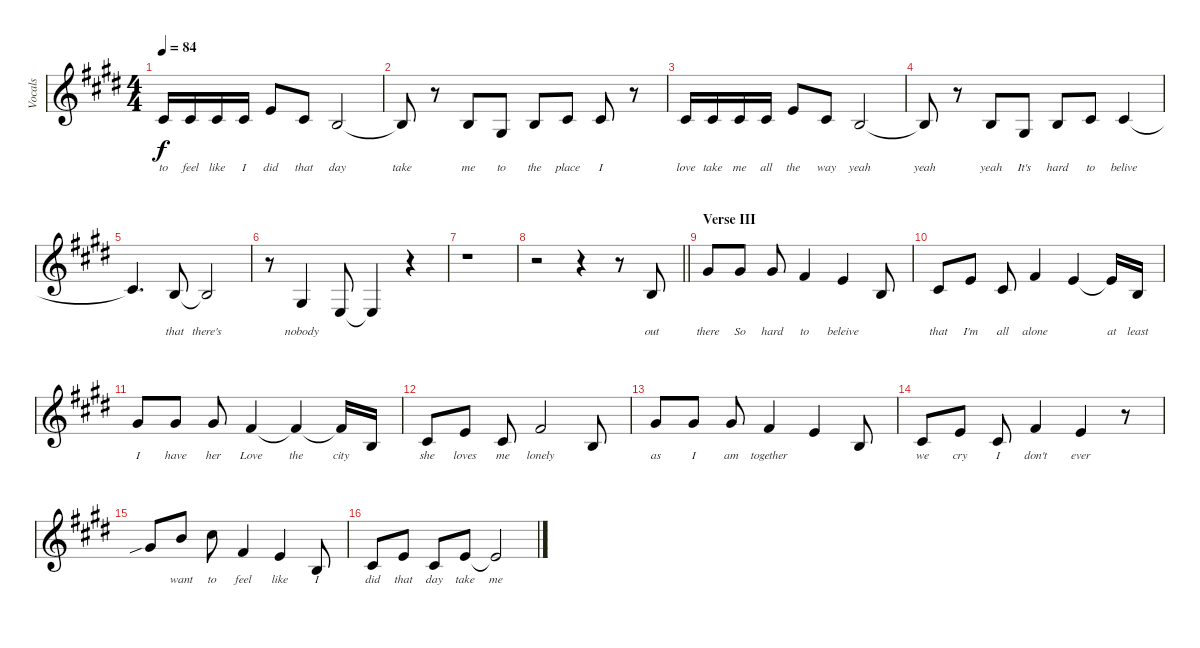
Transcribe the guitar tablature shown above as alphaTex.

\track ("Vocals" "Vocals") {instrument flute}
\staff {score}
\tuning (E4 B3 G3 D3 A2 E2) {hide}
\ts (4 4)
\tempo 84
\clef g2
\ks e
2.2.16{lyrics (0 "to") lyrics (1 "") lyrics (2 "") lyrics (3 "") lyrics (4 "") dy f} 2.2.16{lyrics (0 "feel") lyrics (1 "") lyrics (2 "") lyrics (3 "") lyrics (4 "")} 2.2.16{lyrics (0 "like") lyrics (1 "") lyrics (2 "") lyrics (3 "") lyrics (4 "")} 2.2.16{lyrics (0 "I") lyrics (1 "") lyrics (2 "") lyrics (3 "") lyrics (4 "")} 0.1.8{lyrics (0 "did") lyrics (1 "") lyrics (2 "") lyrics (3 "") lyrics (4 "")} 2.2.8{lyrics (0 "that") lyrics (1 "") lyrics (2 "") lyrics (3 "") lyrics (4 "")} 0.2.2{lyrics (0 "day") lyrics (1 "") lyrics (2 "") lyrics (3 "") lyrics (4 "")} |
0.2{t}.8{lyrics (0 "take") lyrics (1 "") lyrics (2 "") lyrics (3 "") lyrics (4 "")} r.8 0.2.8{lyrics (0 "me") lyrics (1 "") lyrics (2 "") lyrics (3 "") lyrics (4 "")} 1.3.8{lyrics (0 "to") lyrics (1 "") lyrics (2 "") lyrics (3 "") lyrics (4 "")} 0.2.8{lyrics (0 "the") lyrics (1 "") lyrics (2 "") lyrics (3 "") lyrics (4 "")} 2.2.8{lyrics (0 "place") lyrics (1 "") lyrics (2 "") lyrics (3 "") lyrics (4 "")} 2.2.8{lyrics (0 "I") lyrics (1 "") lyrics (2 "") lyrics (3 "") lyrics (4 "")} r.8 |
2.2.16{lyrics (0 "love") lyrics (1 "") lyrics (2 "") lyrics (3 "") lyrics (4 "")} 2.2.16{lyrics (0 "take") lyrics (1 "") lyrics (2 "") lyrics (3 "") lyrics (4 "")} 2.2.16{lyrics (0 "me") lyrics (1 "") lyrics (2 "") lyrics (3 "") lyrics (4 "")} 2.2.16{lyrics (0 "all") lyrics (1 "") lyrics (2 "") lyrics (3 "") lyrics (4 "")} 0.1.8{lyrics (0 "the") lyrics (1 "") lyrics (2 "") lyrics (3 "") lyrics (4 "")} 2.2.8{lyrics (0 "way") lyrics (1 "") lyrics (2 "") lyrics (3 "") lyrics (4 "")} 0.2.2{lyrics (0 "yeah") lyrics (1 "") lyrics (2 "") lyrics (3 "") lyrics (4 "")} |
0.2{t}.8{lyrics (0 "yeah") lyrics (1 "") lyrics (2 "") lyrics (3 "") lyrics (4 "")} r.8 0.2.8{lyrics (0 "yeah") lyrics (1 "") lyrics (2 "") lyrics (3 "") lyrics (4 "")} 1.3.8{lyrics (0 "It's") lyrics (1 "") lyrics (2 "") lyrics (3 "") lyrics (4 "")} 0.2.8{lyrics (0 "hard") lyrics (1 "") lyrics (2 "") lyrics (3 "") lyrics (4 "")} 2.2.8{lyrics (0 "to") lyrics (1 "") lyrics (2 "") lyrics (3 "") lyrics (4 "")} 2.2.4{lyrics (0 "belive") lyrics (1 "") lyrics (2 "") lyrics (3 "") lyrics (4 "")} |
2.2{t}.4{d lyrics (0 "") lyrics (1 "") lyrics (2 "") lyrics (3 "") lyrics (4 "")} 0.2.8{lyrics (0 "that") lyrics (1 "") lyrics (2 "") lyrics (3 "") lyrics (4 "")} 0.2{t}.2{lyrics (0 "there's") lyrics (1 "") lyrics (2 "") lyrics (3 "") lyrics (4 "")} |
\ks c#minor
r.8 1.3.4{lyrics (0 "nobody") lyrics (1 "") lyrics (2 "") lyrics (3 "") lyrics (4 "")} 2.4.8{lyrics (0 "") lyrics (1 "") lyrics (2 "") lyrics (3 "") lyrics (4 "")} 2.4{t}.4{lyrics (0 "") lyrics (1 "") lyrics (2 "") lyrics (3 "") lyrics (4 "")} r.4 |
r.1 |
\barLineRight lightlight
\ks e
r.2 r.4 r.8 4.3.8{lyrics (0 "out") lyrics (1 "") lyrics (2 "") lyrics (3 "") lyrics (4 "")} |
\section ("" "Verse III")
\ks c#minor
4.1.8{lyrics (0 "there") lyrics (1 "") lyrics (2 "") lyrics (3 "") lyrics (4 "")} 4.1.8{lyrics (0 "So") lyrics (1 "") lyrics (2 "") lyrics (3 "") lyrics (4 "")} 4.1.8{lyrics (0 "hard") lyrics (1 "") lyrics (2 "") lyrics (3 "") lyrics (4 "")} 2.1.4{lyrics (0 "to") lyrics (1 "") lyrics (2 "") lyrics (3 "") lyrics (4 "")} 0.1.4{lyrics (0 "beleive") lyrics (1 "") lyrics (2 "") lyrics (3 "") lyrics (4 "")} 4.3.8{lyrics (0 "") lyrics (1 "") lyrics (2 "") lyrics (3 "") lyrics (4 "")} |
2.2.8{lyrics (0 "that") lyrics (1 "") lyrics (2 "") lyrics (3 "") lyrics (4 "")} 0.1.8{lyrics (0 "I'm") lyrics (1 "") lyrics (2 "") lyrics (3 "") lyrics (4 "")} 2.2.8{lyrics (0 "all") lyrics (1 "") lyrics (2 "") lyrics (3 "") lyrics (4 "")} 2.1.4{lyrics (0 "alone") lyrics (1 "") lyrics (2 "") lyrics (3 "") lyrics (4 "")} 0.1.4{lyrics (0 "") lyrics (1 "") lyrics (2 "") lyrics (3 "") lyrics (4 "")} 0.1{t}.16{lyrics (0 "at") lyrics (1 "") lyrics (2 "") lyrics (3 "") lyrics (4 "")} 4.3.16{lyrics (0 "least") lyrics (1 "") lyrics (2 "") lyrics (3 "") lyrics (4 "")} |
\ks e
4.1.8{lyrics (0 "I") lyrics (1 "") lyrics (2 "") lyrics (3 "") lyrics (4 "")} 4.1.8{lyrics (0 "have") lyrics (1 "") lyrics (2 "") lyrics (3 "") lyrics (4 "")} 4.1.8{lyrics (0 "her") lyrics (1 "") lyrics (2 "") lyrics (3 "") lyrics (4 "")} 7.2.4{lyrics (0 "Love") lyrics (1 "") lyrics (2 "") lyrics (3 "") lyrics (4 "")} 7.2{t}.4{lyrics (0 "the") lyrics (1 "") lyrics (2 "") lyrics (3 "") lyrics (4 "")} 7.2{t}.16{lyrics (0 "city") lyrics (1 "") lyrics (2 "") lyrics (3 "") lyrics (4 "")} 4.3.16{lyrics (0 "") lyrics (1 "") lyrics (2 "") lyrics (3 "") lyrics (4 "")} |
\ks c#minor
2.2.8{lyrics (0 "she") lyrics (1 "") lyrics (2 "") lyrics (3 "") lyrics (4 "")} 0.1.8{lyrics (0 "loves") lyrics (1 "") lyrics (2 "") lyrics (3 "") lyrics (4 "")} 2.2.8{lyrics (0 "me") lyrics (1 "") lyrics (2 "") lyrics (3 "") lyrics (4 "")} 2.1.2{lyrics (0 "lonely") lyrics (1 "") lyrics (2 "") lyrics (3 "") lyrics (4 "")} 4.3.8{lyrics (0 "") lyrics (1 "") lyrics (2 "") lyrics (3 "") lyrics (4 "")} |
4.1.8{lyrics (0 "as") lyrics (1 "") lyrics (2 "") lyrics (3 "") lyrics (4 "")} 4.1.8{lyrics (0 "I") lyrics (1 "") lyrics (2 "") lyrics (3 "") lyrics (4 "")} 4.1.8{lyrics (0 "am") lyrics (1 "") lyrics (2 "") lyrics (3 "") lyrics (4 "")} 2.1.4{lyrics (0 "together") lyrics (1 "") lyrics (2 "") lyrics (3 "") lyrics (4 "")} 0.1.4{lyrics (0 "") lyrics (1 "") lyrics (2 "") lyrics (3 "") lyrics (4 "")} 4.3.8{lyrics (0 "") lyrics (1 "") lyrics (2 "") lyrics (3 "") lyrics (4 "")} |
\ks e
2.2.8{lyrics (0 "we") lyrics (1 "") lyrics (2 "") lyrics (3 "") lyrics (4 "")} 0.1.8{lyrics (0 "cry") lyrics (1 "") lyrics (2 "") lyrics (3 "") lyrics (4 "")} 2.2.8{lyrics (0 "I") lyrics (1 "") lyrics (2 "") lyrics (3 "") lyrics (4 "")} 2.1.4{lyrics (0 "don't") lyrics (1 "") lyrics (2 "") lyrics (3 "") lyrics (4 "")} 0.1.4{lyrics (0 "ever") lyrics (1 "") lyrics (2 "") lyrics (3 "") lyrics (4 "")} r.8 |
\ks c#minor
9.2{sib}.8{lyrics (0 "") lyrics (1 "") lyrics (2 "") lyrics (3 "") lyrics (4 "")} 7.1.8{lyrics (0 "want") lyrics (1 "") lyrics (2 "") lyrics (3 "") lyrics (4 "")} 9.1.8{lyrics (0 "to") lyrics (1 "") lyrics (2 "") lyrics (3 "") lyrics (4 "")} 7.2.4{lyrics (0 "feel") lyrics (1 "") lyrics (2 "") lyrics (3 "") lyrics (4 "")} 5.2.4{lyrics (0 "like") lyrics (1 "") lyrics (2 "") lyrics (3 "") lyrics (4 "")} 4.3.8{lyrics (0 "I") lyrics (1 "") lyrics (2 "") lyrics (3 "") lyrics (4 "")} |
2.2.8{lyrics (0 "did") lyrics (1 "") lyrics (2 "") lyrics (3 "") lyrics (4 "")} 0.1.8{lyrics (0 "that") lyrics (1 "") lyrics (2 "") lyrics (3 "") lyrics (4 "")} 2.2.8{lyrics (0 "day") lyrics (1 "") lyrics (2 "") lyrics (3 "") lyrics (4 "")} 0.1.8{lyrics (0 "take") lyrics (1 "") lyrics (2 "") lyrics (3 "") lyrics (4 "")} 0.1{t}.2{lyrics (0 "me") lyrics (1 "") lyrics (2 "") lyrics (3 "") lyrics (4 "")}
